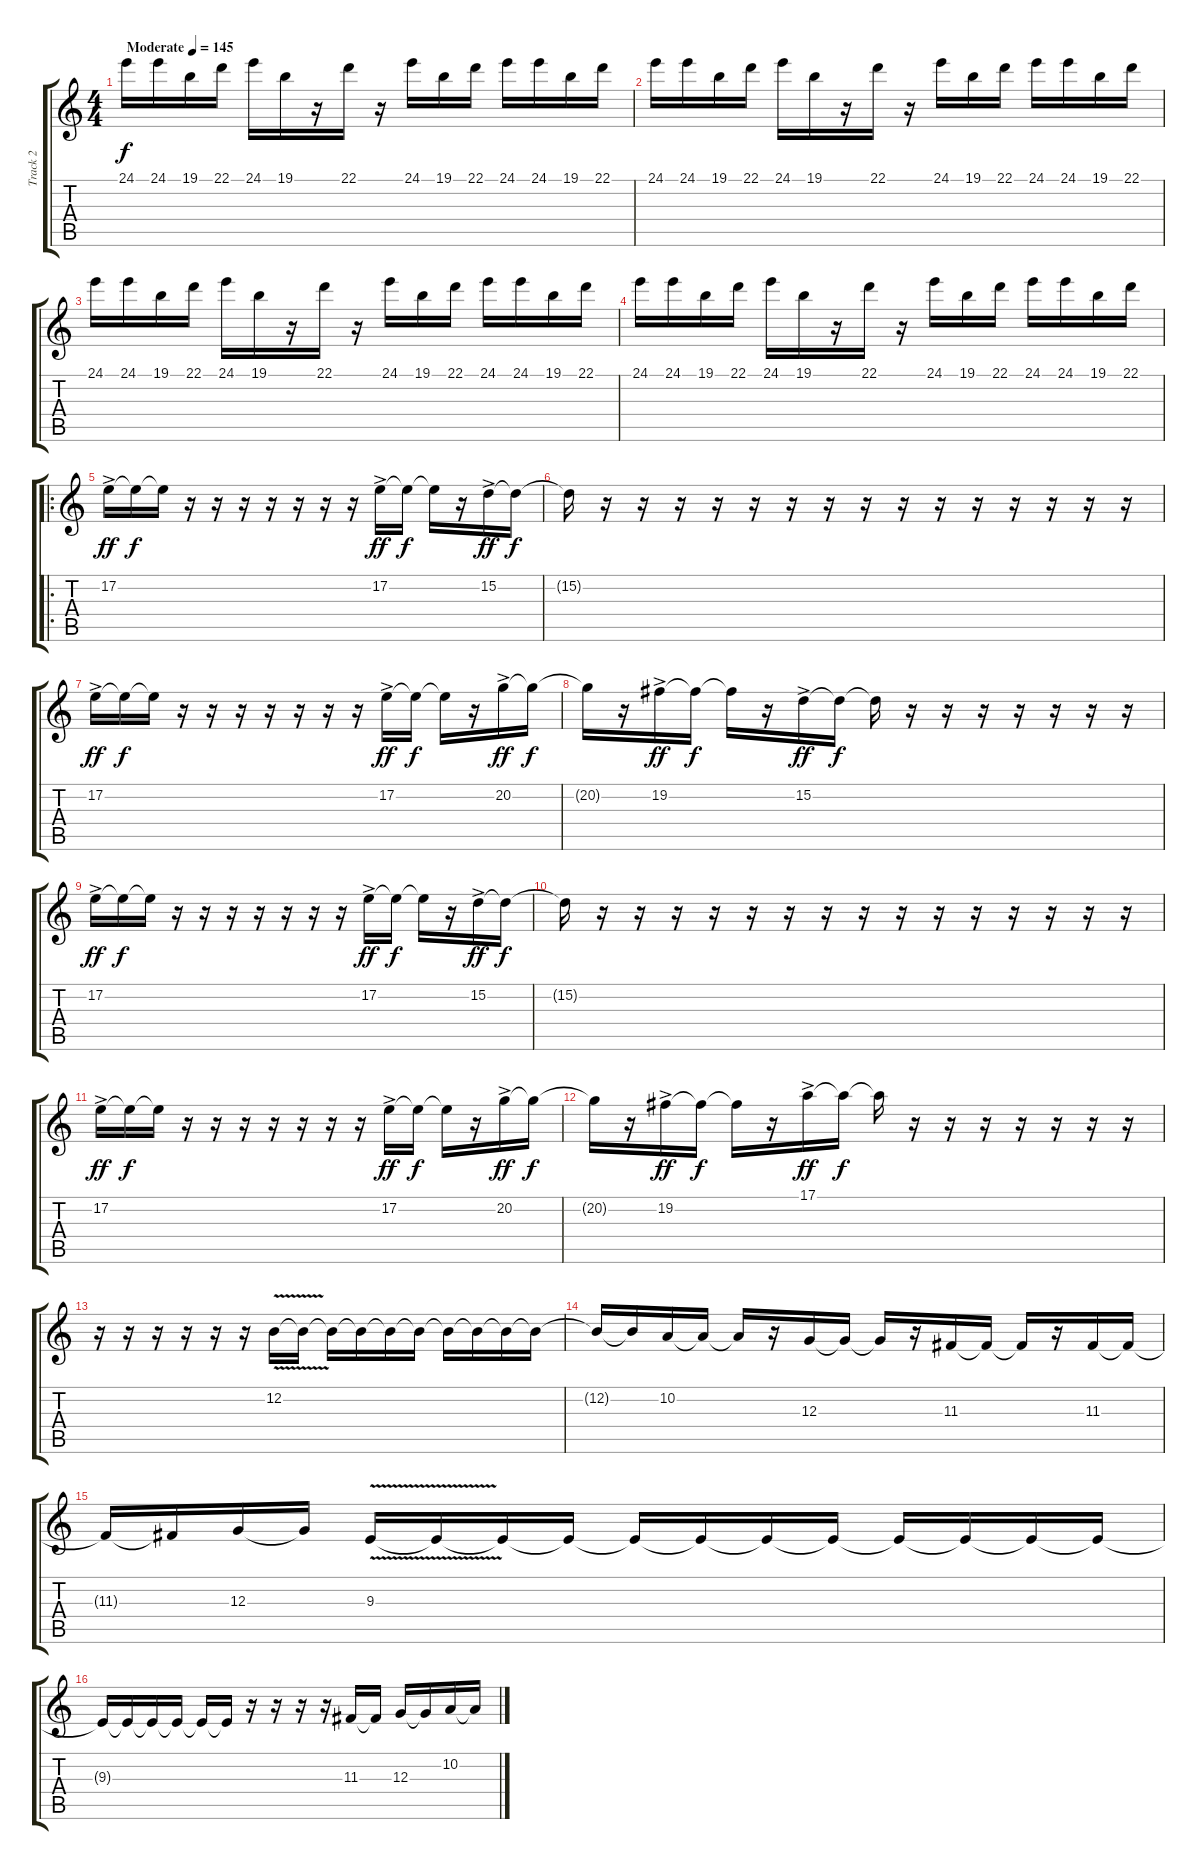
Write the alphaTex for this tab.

\track ("Track 2" "Track 2") {instrument lead5charang}
\staff {score tabs}
\tuning (E4 B3 G3 D3 A2 E2) {hide}
\ts (4 4)
\tempo (145 "Moderate")
\clef g2
\ks c
24.1.16{dy f instrument lead5charang} 24.1.16 19.1.16 22.1.16 24.1.16 19.1.16 r.16 22.1.16 r.16 24.1.16 19.1.16 22.1.16 24.1.16 24.1.16 19.1.16 22.1.16 |
24.1.16 24.1.16 19.1.16 22.1.16 24.1.16 19.1.16 r.16 22.1.16 r.16 24.1.16 19.1.16 22.1.16 24.1.16 24.1.16 19.1.16 22.1.16 |
24.1.16 24.1.16 19.1.16 22.1.16 24.1.16 19.1.16 r.16 22.1.16 r.16 24.1.16 19.1.16 22.1.16 24.1.16 24.1.16 19.1.16 22.1.16 |
24.1.16 24.1.16 19.1.16 22.1.16 24.1.16 19.1.16 r.16 22.1.16 r.16 24.1.16 19.1.16 22.1.16 24.1.16 24.1.16 19.1.16 22.1.16 |
\ro
17.2{ac}.16{dy ff} 17.2{t}.16{dy f} 17.2{t}.16 r.16 r.16 r.16 r.16 r.16 r.16 r.16 17.2{ac}.16{dy ff} 17.2{t}.16{dy f} 17.2{t}.16 r.16 15.2{ac}.16{dy ff} 15.2{t}.16{dy f} |
15.2{t}.16 r.16 r.16 r.16 r.16 r.16 r.16 r.16 r.16 r.16 r.16 r.16 r.16 r.16 r.16 r.16 |
17.2{ac}.16{dy ff} 17.2{t}.16{dy f} 17.2{t}.16 r.16 r.16 r.16 r.16 r.16 r.16 r.16 17.2{ac}.16{dy ff} 17.2{t}.16{dy f} 17.2{t}.16 r.16 20.2{ac}.16{dy ff} 20.2{t}.16{dy f} |
20.2{t}.16 r.16 19.2{ac}.16{dy ff} 19.2{t}.16{dy f} 19.2{t}.16 r.16 15.2{ac}.16{dy ff} 15.2{t}.16{dy f} 15.2{t}.16 r.16 r.16 r.16 r.16 r.16 r.16 r.16 |
17.2{ac}.16{dy ff} 17.2{t}.16{dy f} 17.2{t}.16 r.16 r.16 r.16 r.16 r.16 r.16 r.16 17.2{ac}.16{dy ff} 17.2{t}.16{dy f} 17.2{t}.16 r.16 15.2{ac}.16{dy ff} 15.2{t}.16{dy f} |
15.2{t}.16 r.16 r.16 r.16 r.16 r.16 r.16 r.16 r.16 r.16 r.16 r.16 r.16 r.16 r.16 r.16 |
17.2{ac}.16{dy ff} 17.2{t}.16{dy f} 17.2{t}.16 r.16 r.16 r.16 r.16 r.16 r.16 r.16 17.2{ac}.16{dy ff} 17.2{t}.16{dy f} 17.2{t}.16 r.16 20.2{ac}.16{dy ff} 20.2{t}.16{dy f} |
20.2{t}.16 r.16 19.2{ac}.16{dy ff} 19.2{t}.16{dy f} 19.2{t}.16 r.16 17.1{ac}.16{dy ff} 17.1{t}.16{dy f} 17.1{t}.16 r.16 r.16 r.16 r.16 r.16 r.16 r.16 |
r.16 r.16 r.16 r.16 r.16 r.16 12.2{v}.16 12.2{t}.16 12.2{t}.16 12.2{t}.16 12.2{t}.16 12.2{t}.16 12.2{t}.16 12.2{t}.16 12.2{t}.16 12.2{t}.16 |
12.2{t}.16 12.2{t}.16 10.2.16 10.2{t}.16 10.2{t}.16 r.16 12.3.16 12.3{t}.16 12.3{t}.16 r.16 11.3.16 11.3{t}.16 11.3{t}.16 r.16 11.3.16 11.3{t}.16 |
11.3{t}.16 11.3{t}.16 12.3.16 12.3{t}.16 9.3{v}.16 9.3{t}.16 9.3{t}.16 9.3{t}.16 9.3{t}.16 9.3{t}.16 9.3{t}.16 9.3{t}.16 9.3{t}.16 9.3{t}.16 9.3{t}.16 9.3{t}.16 |
9.3{t}.16 9.3{t}.16 9.3{t}.16 9.3{t}.16 9.3{t}.16 9.3{t}.16 r.16 r.16 r.16 r.16 11.3.16 11.3{t}.16 12.3.16 12.3{t}.16 10.2.16 10.2{t}.16
